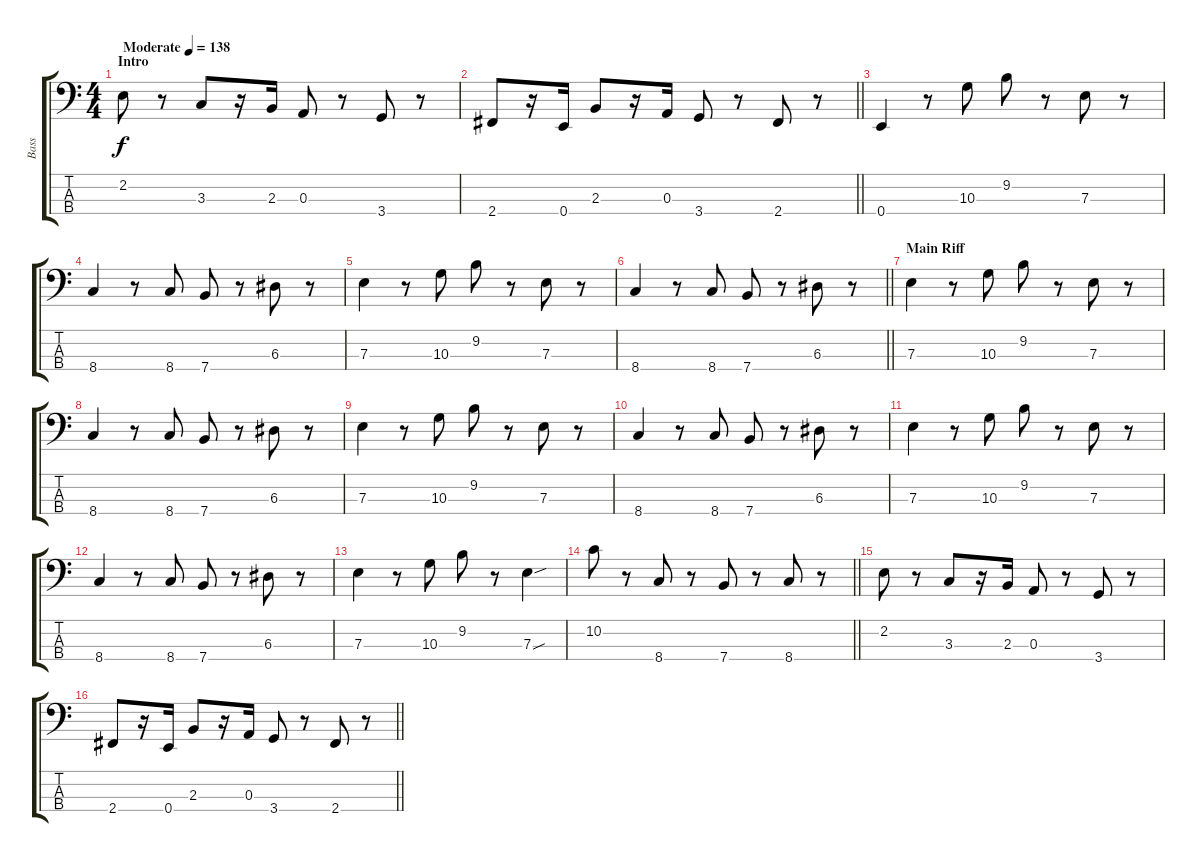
\track ("Bass" "Bass") {instrument electricbassfinger}
\staff {score tabs}
\tuning (G2 D2 A1 E1) {hide}
\ts (4 4)
\section ("" "Intro")
\tempo (138 "Moderate")
\clef f4
\ks c
2.2.8{dy f instrument electricbassfinger} r.8 3.3.8 r.16 2.3.16 0.3.8 r.8 3.4.8 r.8 |
\barLineRight lightlight
2.4.8 r.16 0.4.16 2.3.8 r.16 0.3.16 3.4.8 r.8 2.4.8 r.8 |
0.4.4 r.8 10.3.8 9.2.8 r.8 7.3.8 r.8 |
8.4.4 r.8 8.4.8 7.4.8 r.8 6.3.8 r.8 |
7.3.4 r.8 10.3.8 9.2.8 r.8 7.3.8 r.8 |
\barLineRight lightlight
8.4.4 r.8 8.4.8 7.4.8 r.8 6.3.8 r.8 |
\section ("" "Main Riff")
7.3.4 r.8 10.3.8 9.2.8 r.8 7.3.8 r.8 |
8.4.4 r.8 8.4.8 7.4.8 r.8 6.3.8 r.8 |
7.3.4 r.8 10.3.8 9.2.8 r.8 7.3.8 r.8 |
8.4.4 r.8 8.4.8 7.4.8 r.8 6.3.8 r.8 |
7.3.4 r.8 10.3.8 9.2.8 r.8 7.3.8 r.8 |
8.4.4 r.8 8.4.8 7.4.8 r.8 6.3.8 r.8 |
7.3.4 r.8 10.3.8 9.2.8 r.8 7.3{sou}.4 |
\barLineRight lightlight
10.2.8 r.8 8.4.8 r.8 7.4.8 r.8 8.4.8 r.8 |
2.2.8 r.8 3.3.8 r.16 2.3.16 0.3.8 r.8 3.4.8 r.8 |
\barLineRight lightlight
2.4.8 r.16 0.4.16 2.3.8 r.16 0.3.16 3.4.8 r.8 2.4.8 r.8
